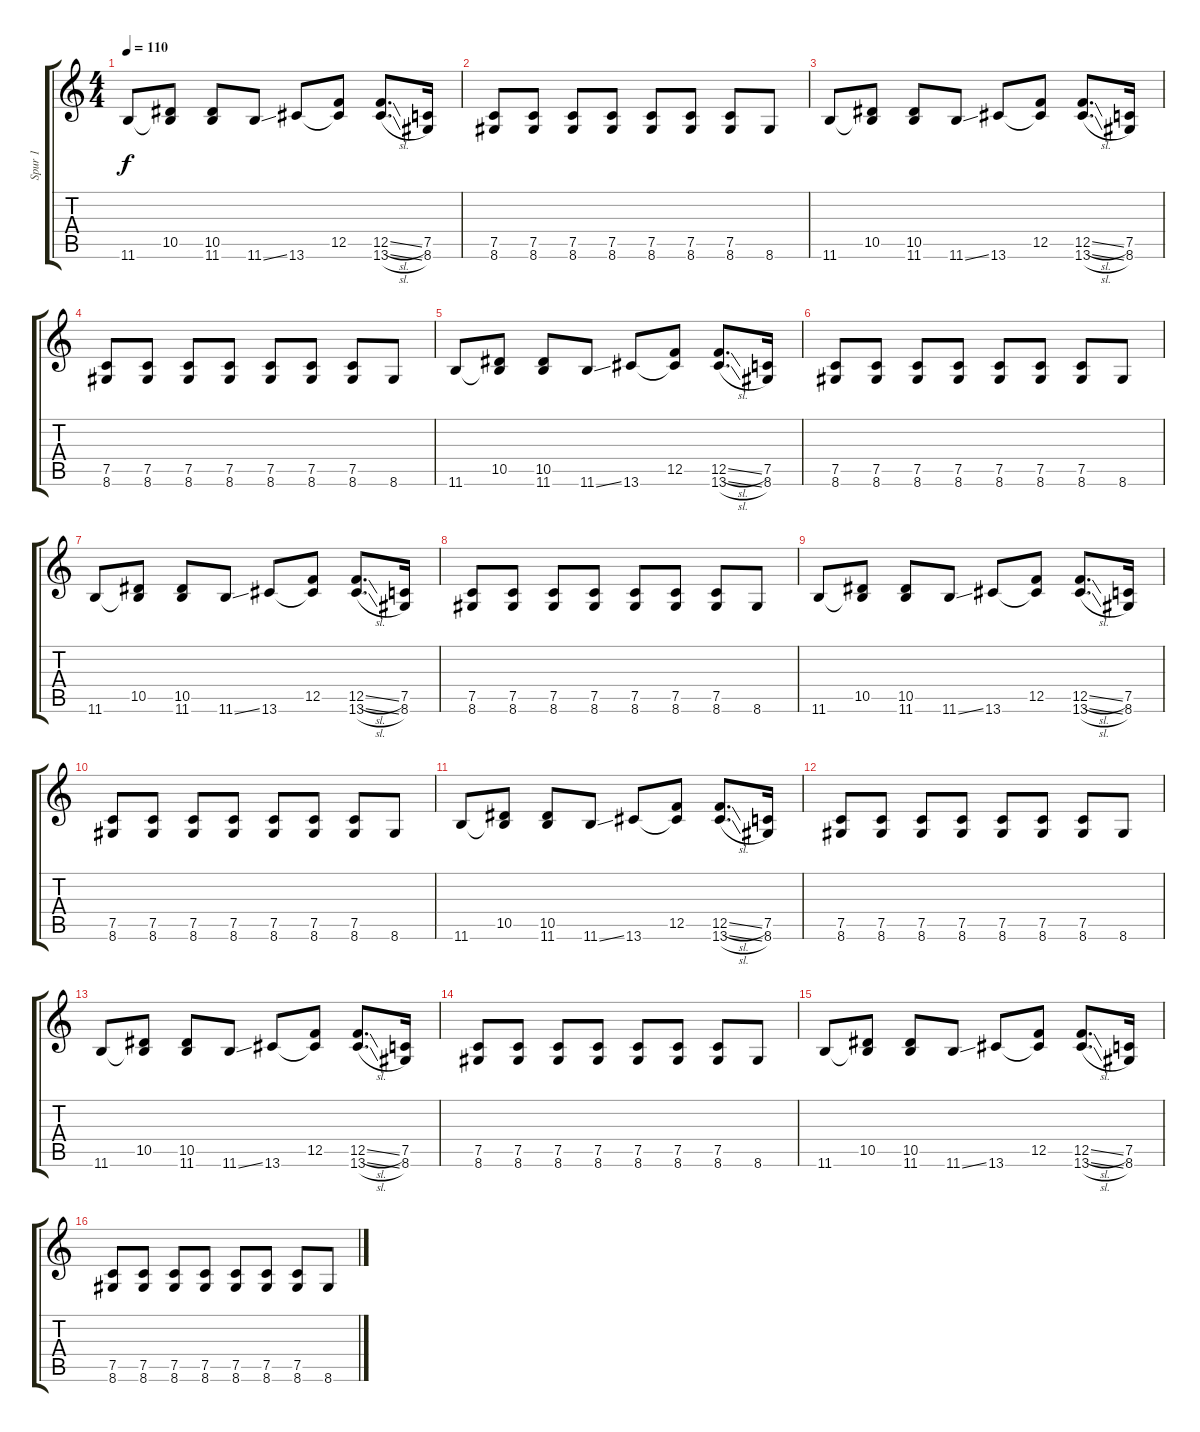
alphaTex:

\track ("Spur 1" "Spur 1") {instrument distortionguitar}
\staff {score tabs}
\tuning (C4 G3 Eb3 Bb2 F2 C2) {hide}
\ts (4 4)
\tempo 110
\clef g2
\ks c
11.6.8{dy f} (10.5 11.6{t}).8 (10.5 11.6).8 11.6{ss}.8 13.6.8 (12.5 13.6{t}).8 (12.5{sl} 13.6{sl}).8{d} (7.5 8.6).16 |
(7.5 8.6).8 (7.5 8.6).8 (7.5 8.6).8 (7.5 8.6).8 (7.5 8.6).8 (7.5 8.6).8 (7.5 8.6).8 8.6.8 |
11.6.8 (10.5 11.6{t}).8 (10.5 11.6).8 11.6{ss}.8 13.6.8 (12.5 13.6{t}).8 (12.5{sl} 13.6{sl}).8{d} (7.5 8.6).16 |
(7.5 8.6).8 (7.5 8.6).8 (7.5 8.6).8 (7.5 8.6).8 (7.5 8.6).8 (7.5 8.6).8 (7.5 8.6).8 8.6.8 |
11.6.8 (10.5 11.6{t}).8 (10.5 11.6).8 11.6{ss}.8 13.6.8 (12.5 13.6{t}).8 (12.5{sl} 13.6{sl}).8{d} (7.5 8.6).16 |
(7.5 8.6).8 (7.5 8.6).8 (7.5 8.6).8 (7.5 8.6).8 (7.5 8.6).8 (7.5 8.6).8 (7.5 8.6).8 8.6.8 |
11.6.8 (10.5 11.6{t}).8 (10.5 11.6).8 11.6{ss}.8 13.6.8 (12.5 13.6{t}).8 (12.5{sl} 13.6{sl}).8{d} (7.5 8.6).16 |
(7.5 8.6).8 (7.5 8.6).8 (7.5 8.6).8 (7.5 8.6).8 (7.5 8.6).8 (7.5 8.6).8 (7.5 8.6).8 8.6.8 |
11.6.8 (10.5 11.6{t}).8 (10.5 11.6).8 11.6{ss}.8 13.6.8 (12.5 13.6{t}).8 (12.5{sl} 13.6{sl}).8{d} (7.5 8.6).16 |
(7.5 8.6).8 (7.5 8.6).8 (7.5 8.6).8 (7.5 8.6).8 (7.5 8.6).8 (7.5 8.6).8 (7.5 8.6).8 8.6.8 |
11.6.8 (10.5 11.6{t}).8 (10.5 11.6).8 11.6{ss}.8 13.6.8 (12.5 13.6{t}).8 (12.5{sl} 13.6{sl}).8{d} (7.5 8.6).16 |
(7.5 8.6).8 (7.5 8.6).8 (7.5 8.6).8 (7.5 8.6).8 (7.5 8.6).8 (7.5 8.6).8 (7.5 8.6).8 8.6.8 |
11.6.8 (10.5 11.6{t}).8 (10.5 11.6).8 11.6{ss}.8 13.6.8 (12.5 13.6{t}).8 (12.5{sl} 13.6{sl}).8{d} (7.5 8.6).16 |
(7.5 8.6).8 (7.5 8.6).8 (7.5 8.6).8 (7.5 8.6).8 (7.5 8.6).8 (7.5 8.6).8 (7.5 8.6).8 8.6.8 |
11.6.8 (10.5 11.6{t}).8 (10.5 11.6).8 11.6{ss}.8 13.6.8 (12.5 13.6{t}).8 (12.5{sl} 13.6{sl}).8{d} (7.5 8.6).16 |
(7.5 8.6).8 (7.5 8.6).8 (7.5 8.6).8 (7.5 8.6).8 (7.5 8.6).8 (7.5 8.6).8 (7.5 8.6).8 8.6.8
